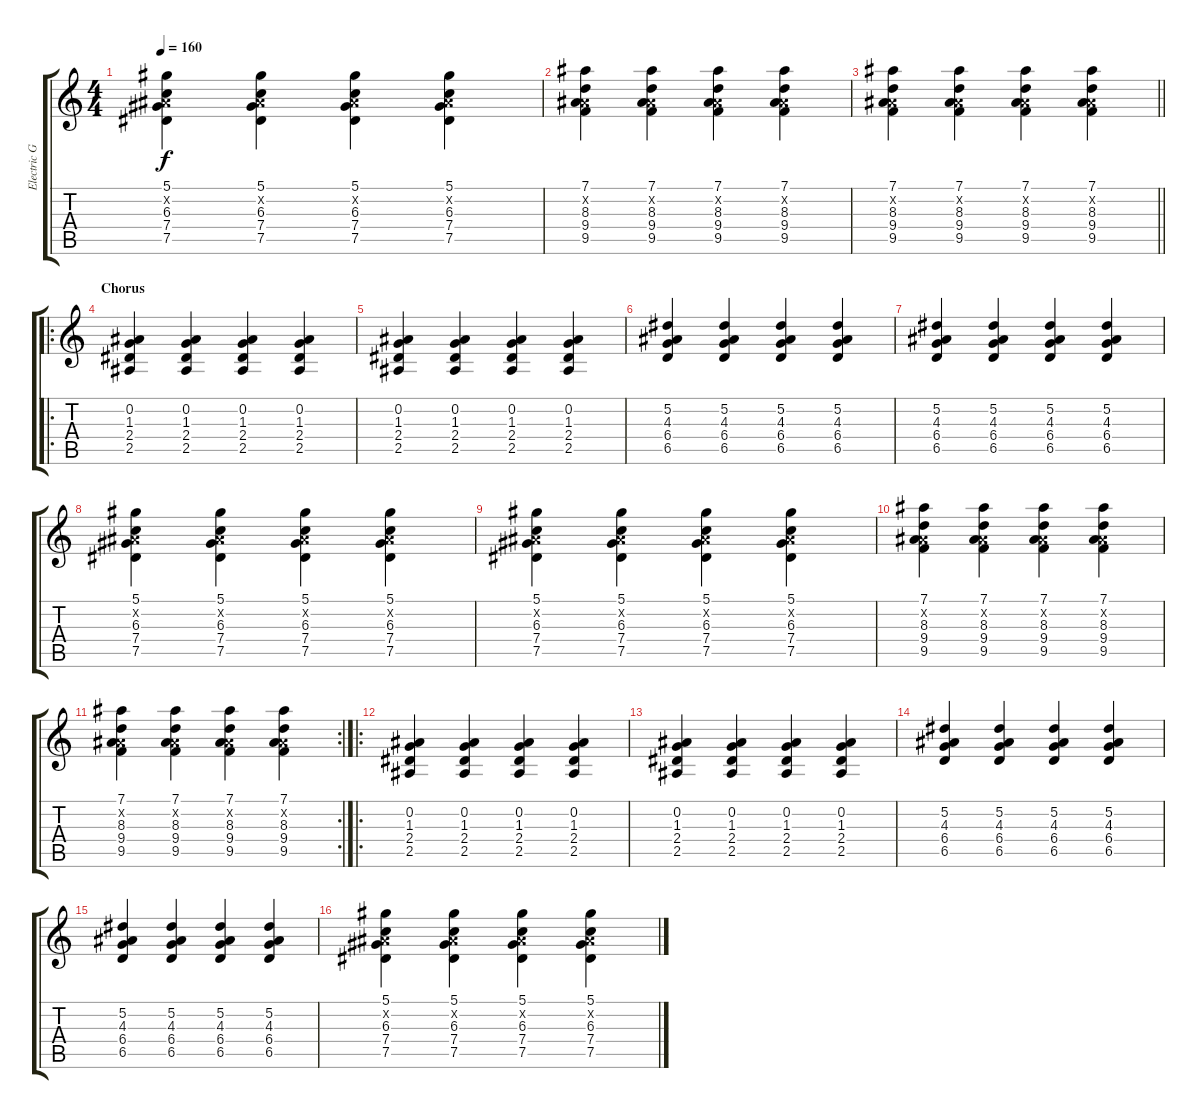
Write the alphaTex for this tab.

\track ("Electric Guitar" "Electric G") {instrument electricguitarmuted}
\staff {score tabs}
\tuning (Eb4 Bb3 Gb3 Db3 Ab2 Eb2) {hide}
\ts (4 4)
\tempo 160
\clef g2
\ks c
(5.1 0.2{x} 6.3 7.4 7.5).4{dy f} (5.1 0.2{x} 6.3 7.4 7.5).4 (5.1 0.2{x} 6.3 7.4 7.5).4 (5.1 0.2{x} 6.3 7.4 7.5).4 |
(7.1 0.2{x} 8.3 9.4 9.5).4 (7.1 0.2{x} 8.3 9.4 9.5).4 (7.1 0.2{x} 8.3 9.4 9.5).4 (7.1 0.2{x} 8.3 9.4 9.5).4 |
\barLineRight lightlight
(7.1 0.2{x} 8.3 9.4 9.5).4 (7.1 0.2{x} 8.3 9.4 9.5).4 (7.1 0.2{x} 8.3 9.4 9.5).4 (7.1 0.2{x} 8.3 9.4 9.5).4 |
\ro
\section ("" "Chorus")
(0.2 1.3 2.4 2.5).4 (0.2 1.3 2.4 2.5).4 (0.2 1.3 2.4 2.5).4 (0.2 1.3 2.4 2.5).4 |
(0.2 1.3 2.4 2.5).4 (0.2 1.3 2.4 2.5).4 (0.2 1.3 2.4 2.5).4 (0.2 1.3 2.4 2.5).4 |
(5.2 4.3 6.4 6.5).4 (5.2 4.3 6.4 6.5).4 (5.2 4.3 6.4 6.5).4 (5.2 4.3 6.4 6.5).4 |
(5.2 4.3 6.4 6.5).4 (5.2 4.3 6.4 6.5).4 (5.2 4.3 6.4 6.5).4 (5.2 4.3 6.4 6.5).4 |
(5.1 0.2{x} 6.3 7.4 7.5).4 (5.1 0.2{x} 6.3 7.4 7.5).4 (5.1 0.2{x} 6.3 7.4 7.5).4 (5.1 0.2{x} 6.3 7.4 7.5).4 |
(5.1 0.2{x} 6.3 7.4 7.5).4 (5.1 0.2{x} 6.3 7.4 7.5).4 (5.1 0.2{x} 6.3 7.4 7.5).4 (5.1 0.2{x} 6.3 7.4 7.5).4 |
(7.1 0.2{x} 8.3 9.4 9.5).4 (7.1 0.2{x} 8.3 9.4 9.5).4 (7.1 0.2{x} 8.3 9.4 9.5).4 (7.1 0.2{x} 8.3 9.4 9.5).4 |
\rc 2
(7.1 0.2{x} 8.3 9.4 9.5).4 (7.1 0.2{x} 8.3 9.4 9.5).4 (7.1 0.2{x} 8.3 9.4 9.5).4 (7.1 0.2{x} 8.3 9.4 9.5).4 |
\ro
(0.2 1.3 2.4 2.5).4 (0.2 1.3 2.4 2.5).4 (0.2 1.3 2.4 2.5).4 (0.2 1.3 2.4 2.5).4 |
(0.2 1.3 2.4 2.5).4 (0.2 1.3 2.4 2.5).4 (0.2 1.3 2.4 2.5).4 (0.2 1.3 2.4 2.5).4 |
(5.2 4.3 6.4 6.5).4 (5.2 4.3 6.4 6.5).4 (5.2 4.3 6.4 6.5).4 (5.2 4.3 6.4 6.5).4 |
(5.2 4.3 6.4 6.5).4 (5.2 4.3 6.4 6.5).4 (5.2 4.3 6.4 6.5).4 (5.2 4.3 6.4 6.5).4 |
(5.1 0.2{x} 6.3 7.4 7.5).4 (5.1 0.2{x} 6.3 7.4 7.5).4 (5.1 0.2{x} 6.3 7.4 7.5).4 (5.1 0.2{x} 6.3 7.4 7.5).4
